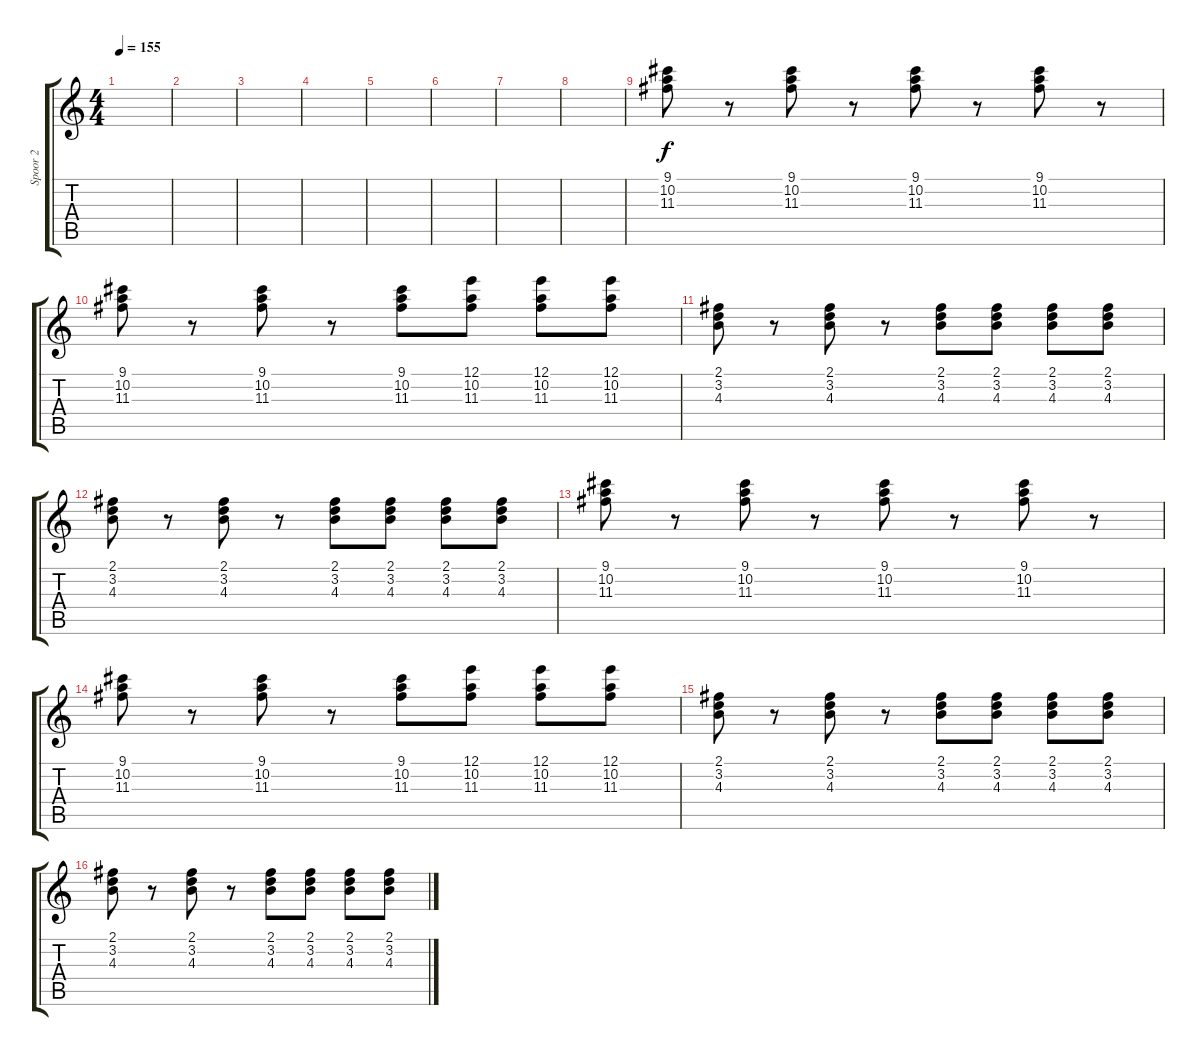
\track ("Spoor 2" "Spoor 2") {instrument overdrivenguitar}
\staff {score tabs}
\tuning (E4 B3 G3 D3 A2 E2) {hide}
\ts (4 4)
\tempo 155
\clef g2
\ks c
|
|
|
|
|
|
|
|
(9.1 10.2 11.3).8 r.8 (9.1 10.2 11.3).8 r.8 (9.1 10.2 11.3).8 r.8 (9.1 10.2 11.3).8 r.8 |
(9.1 10.2 11.3).8 r.8 (9.1 10.2 11.3).8 r.8 (9.1 10.2 11.3).8 (12.1 10.2 11.3).8 (12.1 10.2 11.3).8 (12.1 10.2 11.3).8 |
(2.1 3.2 4.3).8 r.8 (2.1 3.2 4.3).8 r.8 (2.1 3.2 4.3).8 (2.1 3.2 4.3).8 (2.1 3.2 4.3).8 (2.1 3.2 4.3).8 |
(2.1 3.2 4.3).8 r.8 (2.1 3.2 4.3).8 r.8 (2.1 3.2 4.3).8 (2.1 3.2 4.3).8 (2.1 3.2 4.3).8 (2.1 3.2 4.3).8 |
(9.1 10.2 11.3).8 r.8 (9.1 10.2 11.3).8 r.8 (9.1 10.2 11.3).8 r.8 (9.1 10.2 11.3).8 r.8 |
(9.1 10.2 11.3).8 r.8 (9.1 10.2 11.3).8 r.8 (9.1 10.2 11.3).8 (12.1 10.2 11.3).8 (12.1 10.2 11.3).8 (12.1 10.2 11.3).8 |
(2.1 3.2 4.3).8 r.8 (2.1 3.2 4.3).8 r.8 (2.1 3.2 4.3).8 (2.1 3.2 4.3).8 (2.1 3.2 4.3).8 (2.1 3.2 4.3).8 |
(2.1 3.2 4.3).8 r.8 (2.1 3.2 4.3).8 r.8 (2.1 3.2 4.3).8 (2.1 3.2 4.3).8 (2.1 3.2 4.3).8 (2.1 3.2 4.3).8
